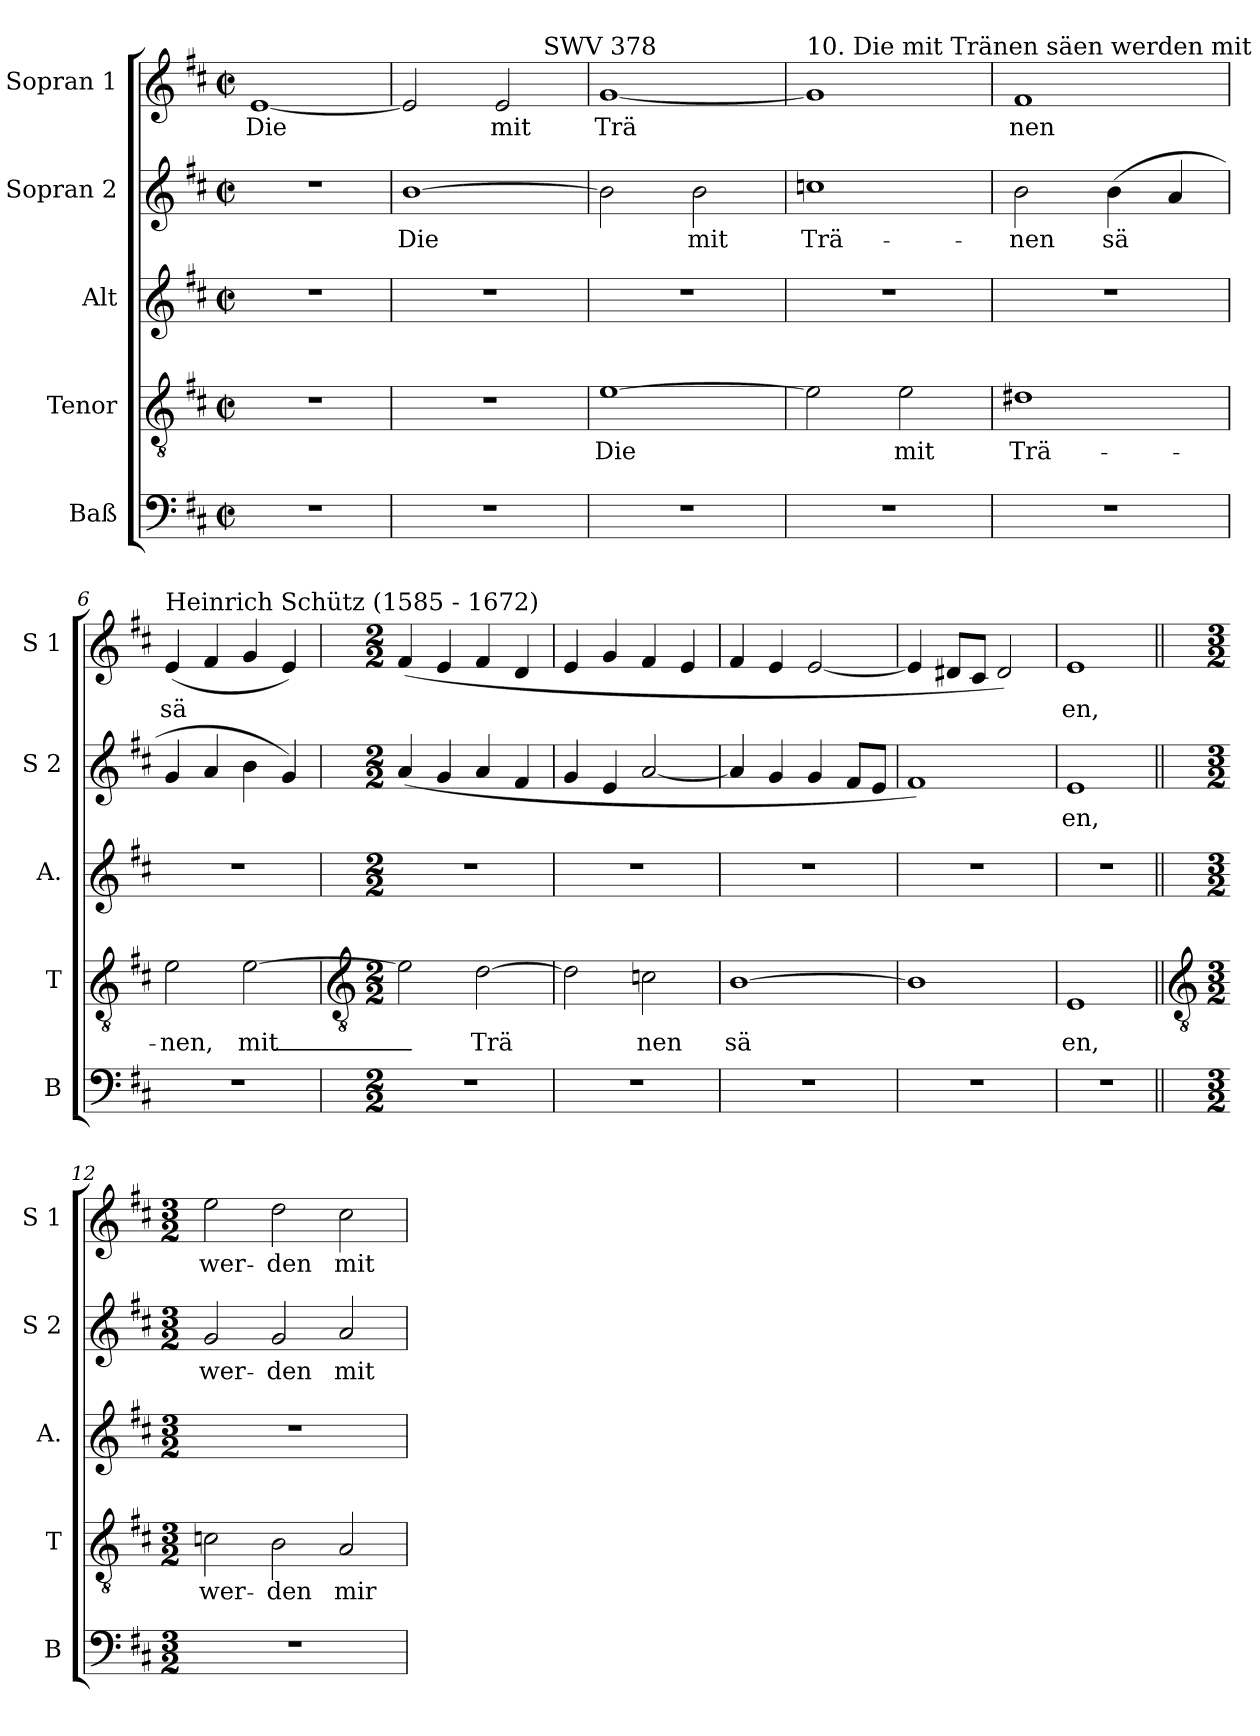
**kern	**kern	**text	**kern	**kern	**text	**kern	**text
*part5	*part4	*part4	*part3	*part2	*part2	*part1	*part1
*staff5	*staff4	*staff4	*staff3	*staff2	*staff2	*staff1	*staff1
*I"Baß	*I"Tenor	*	*I"Alt	*I"Sopran 2	*	*I"Sopran 1	*
*I'B	*I'T	*	*I'A.	*I'S 2	*	*I'S 1	*
*clefF4	*clefGv2	*	*clefG2	*clefG2	*	*clefG2	*
*k[f#c#]	*k[f#c#]	*	*k[f#c#]	*k[f#c#]	*	*k[f#c#]	*
*D:	*D:	*	*D:	*D:	*	*D:	*
*M2/2	*M2/2	*	*M2/2	*M2/2	*	*M2/2	*
*met(c|)	*met(c|)	*	*met(c|)	*met(c|)	*	*met(c|)	*
=1	=1	=1	=1	=1	=1	=1	=1
!	!	!	!	!	!	!	!LO:LY:b
1r	1r	.	1r	1r	.	[1e	Die
=2	=2	=2	=2	=2	=2	=2	=2
!	!	!	!	!	!LO:LY:b	!	!
1r	1r	.	1r	[1b	Die	2e]	.
!	!	!	!	!	!	!	!LO:LY:b
.	.	.	.	.	.	2e	mit
=3	=3	=3	=3	=3	=3	=3	=3
!	!	!	!	!	!	!LO:TX:a:cj:t=SWV 378	!
!	!	!LO:LY:b	!	!	!	!	!LO:LY:b
1r	[1e	Die	1r	2b]	.	[1g	Trä
!	!	!	!	!	!LO:LY:b	!	!
.	.	.	.	2b	mit	.	.
=4	=4	=4	=4	=4	=4	=4	=4
!	!	!	!	!	!	!LO:TX:a:t=10.  Die mit Tränen säen werden mit Freuden ernten	!
!	!	!	!	!	!LO:LY:b	!	!
1r	2e]	.	1r	1ccn	Trä-	1g]	.
!	!	!LO:LY:b	!	!	!	!	!
.	2e	mit	.	.	.	.	.
=5	=5	=5	=5	=5	=5	=5	=5
!	!	!LO:LY:b	!	!	!LO:LY:b	!	!LO:LY:b
1r	1d#X	Trä-	1r	2b	-nen	1f#	nen
!	!	!	!	!	!LO:LY:b	!	!
.	.	.	.	(<4b	sä	.	.
.	.	.	.	4a	.	.	.
=6	=6	=6	=6	=6	=6	=6	=6
!	!	!	!	!	!	!LO:TX:a:t=Heinrich Schütz (1585 - 1672)	!
!	!	!LO:LY:b	!	!	!	!	!LO:LY:b
1r	2e	-nen,	1r	4g	.	(<4e	sä
.	.	.	.	4a	.	4f#	.
!	!	!LO:LY:b	!	!	!	!	!
.	[2e	mit_-	.	4b	.	4g	.
.	.	.	.	4g)	.	4e)	.
!!LO:LB:g=z
=7	=7	=7	=7	=7	=7	=7	=7
*	*clefGv2	*	*	*	*	*	*
*M2/2	*M2/2	*	*M2/2	*M2/2	*	*M2/2	*
!	!	!LO:LY:b	!	!	!	!	!
1r	2e]	-_	1r	(<4a	.	(<4f#	.
.	.	.	.	4g	.	4e	.
!	!	!LO:LY:b	!	!	!	!	!
.	[2d	Trä	.	4a	.	4f#	.
.	.	.	.	4f#	.	4d	.
=8	=8	=8	=8	=8	=8	=8	=8
1r	2d]	.	1r	4g	.	4e	.
.	.	.	.	4e	.	4g	.
!	!	!LO:LY:b	!	!	!	!	!
.	2cn	nen	.	[2a	.	4f#	.
.	.	.	.	.	.	4e	.
=9	=9	=9	=9	=9	=9	=9	=9
!	!	!LO:LY:b	!	!	!	!	!
1r	[1B	sä	1r	4a]	.	4f#	.
.	.	.	.	4g	.	4e	.
.	.	.	.	4g	.	[2e	.
.	.	.	.	8f#L	.	.	.
.	.	.	.	8eJ	.	.	.
=10	=10	=10	=10	=10	=10	=10	=10
1r	1B]	.	1r	1f#)	.	4e]	.
.	.	.	.	.	.	8d#XL	.
.	.	.	.	.	.	8c#J	.
.	.	.	.	.	.	2d#)	.
=11	=11	=11	=11	=11	=11	=11	=11
!	!	!LO:LY:b	!	!	!LO:LY:b	!	!LO:LY:b
1r	1E	en,	1r	1e	en,	1e	en,
!!LO:LB:g=z
=12||	=12||	=12||	=12||	=12||	=12||	=12||	=12||
*	*clefGv2	*	*	*	*	*	*
*M3/2	*M3/2	*	*M3/2	*M3/2	*	*M3/2	*
!LO:N:vis=1	!	!LO:LY:b	!LO:N:vis=1	!	!LO:LY:b	!	!LO:LY:b
1.r	2cn	wer-	1.r	2g	wer-	2ee	wer-
!	!	!LO:LY:b	!	!	!LO:LY:b	!	!LO:LY:b
.	2B	-den	.	2g	-den	2dd	-den
!	!	!LO:LY:b	!	!	!LO:LY:b	!	!LO:LY:b
.	2A	mir	.	2a	mit	2cc#	mit
=	=	=	=	=	=	=	=
*-	*-	*-	*-	*-	*-	*-	*-
